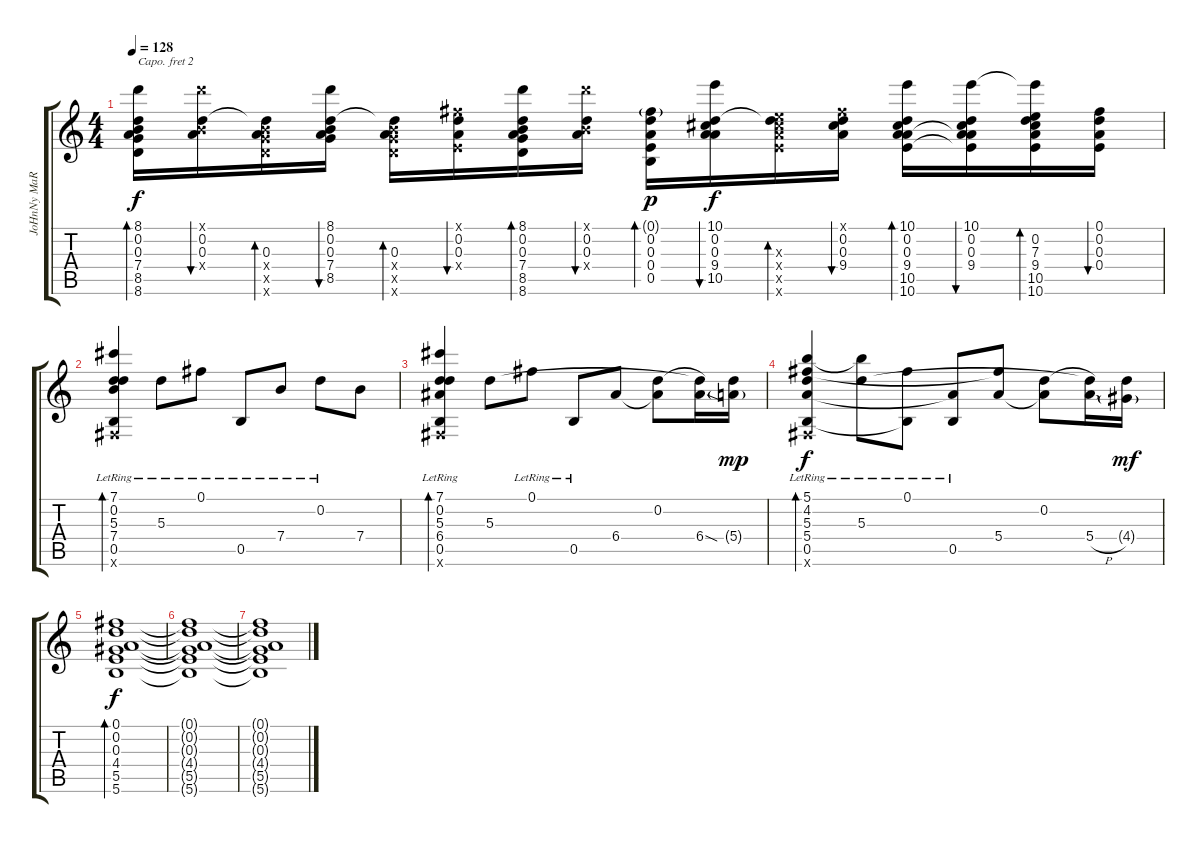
\track ("JoHnNy MaRr" "JoHnNy MaR") {instrument electricguitarclean}
\staff {score tabs}
\capo 2
\tuning (E4 C4 G3 D3 A2 E2) {hide}
\ts (4 4)
\tempo 128
\clef g2
\ks c
(8.1 0.2 0.3 7.4 8.5 8.6).16{bd 30 dy f} (8.1{x} 0.2 0.3 7.4{x}).16{bu 30} (0.2{t} 0.3 7.4{x} 8.5{x} 8.6{x}).16{bd 30} (8.1 0.2 0.3 7.4 8.5).16{bu 30} (0.2{t} 0.3 7.4{x} 8.5{x} 8.6{x}).16{bd 30} (0.1{x} 0.2 0.3 0.4{x}).16{bu 30} (8.1 0.2 0.3 7.4 8.5 8.6).16{bd 30} (8.1{x} 0.2 0.3 7.4{x}).16{bu 30} (0.1{g} 0.2 0.3 0.4 0.5).16{bd 30 dy p} (10.1 0.2 0.3 9.4 10.5).16{bu 30 dy f} (0.2{t} 7.3{x} 9.4{x} 10.5{x} 10.6{x}).16{bd 30} (0.1{x} 0.2 0.3 9.4).16{bu 30} (10.1 0.2 0.3 9.4 10.5 10.6).16{bd 30} (10.1 0.2 0.3 9.4 10.5{t} 10.6{t}).16{bu 30} (10.1{t} 0.2 7.3 9.4 10.5 10.6).16{bd 30} (0.1 0.2 0.3 0.4).16{bu 30} |
(7.1{lr} 0.2{lr} 5.3 7.4{lr} 0.5{lr} 0.6{x}).4{bd 120} 5.3{lr}.8 0.1{lr}.8 0.5{lr}.8 7.4{lr}.8 0.2{lr}.8 7.4.8 |
(7.1{lr} 0.2{lr} 5.3 6.4{lr} 0.5{lr} 0.6{x}).4{bd 120} 5.3.8 0.1{lr}.8 0.5{lr}.8 6.4.8 (0.2 6.4{t}).8 (5.3{t} 6.4{sod}).16 (0.2{t} 5.4{g}).16{dy mp} |
(5.1 4.2{lr} 5.3 5.4 0.5{lr} 0.6{x}).4{bd 120 dy f} (5.1{t} 5.3{lr}).8 (0.1{lr} 0.5{t}).8 (5.4{t} 0.5{lr}).8 (4.2{t} 5.4).8 (0.2 5.4{t}).8 (5.3{t} 5.4{h}).16 (0.2{t} 4.4{g}).16{dy mf} |
(0.1 0.2 0.3 4.4 5.5 5.6).1{bd 120 dy f} |
(0.1{t} 0.2{t} 0.3{t} 4.4{t} 5.5{t} 5.6{t}).1{volume 0} |
(0.1{t} 0.2{t} 0.3{t} 4.4{t} 5.5{t} 5.6{t}).1
